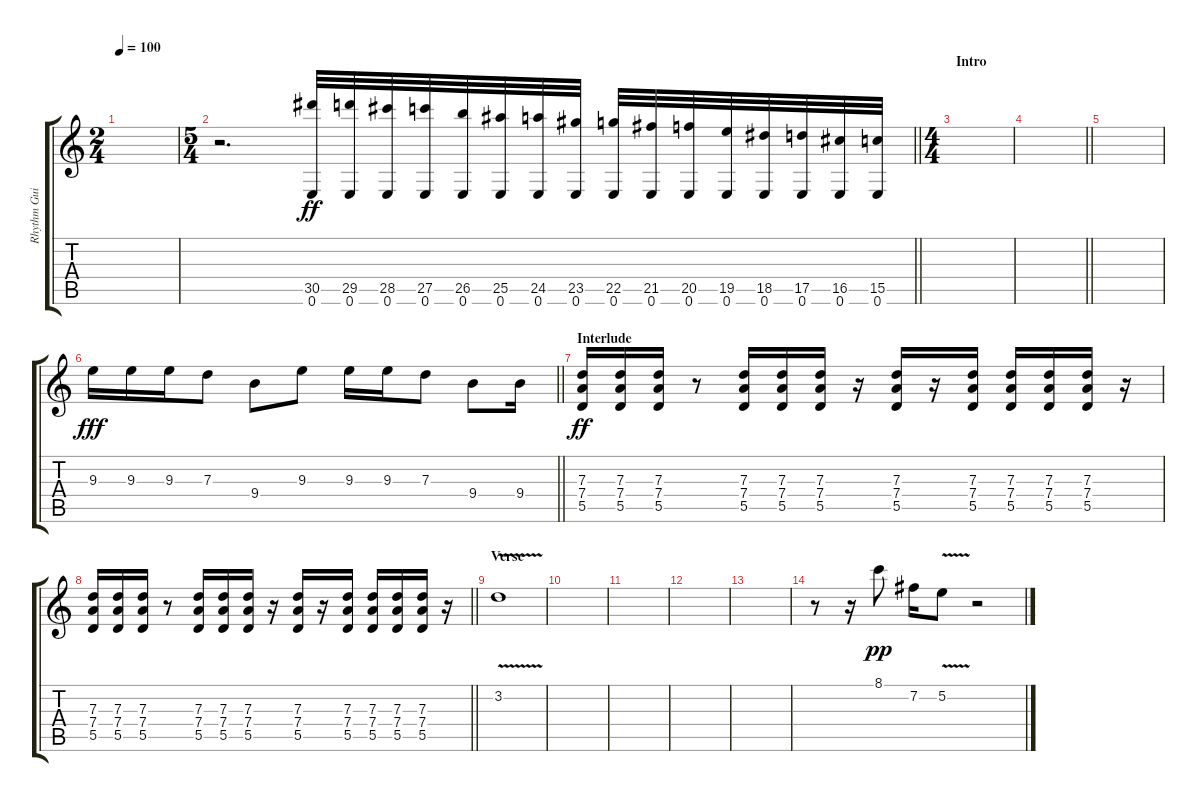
\track ("Rhythm Guitar" "Rhythm Gui") {instrument distortionguitar}
\staff {score tabs}
\tuning (E4 B3 G3 D3 A2 E2) {hide}
\ts (2 4)
\tempo 100
\clef g2
\ks c
|
\ts (5 4)
\barLineRight lightlight
r.2{d} (30.5 0.6).32{dy ff} (29.5 0.6).32 (28.5 0.6).32 (27.5 0.6).32 (26.5 0.6).32 (25.5 0.6).32 (24.5 0.6).32 (23.5 0.6).32 (22.5 0.6).32 (21.5 0.6).32 (20.5 0.6).32 (19.5 0.6).32 (18.5 0.6).32 (17.5 0.6).32 (16.5 0.6).32 (15.5 0.6).32 |
\ts (4 4)
\section ("" "Intro")
|
\barLineRight lightlight
|
|
\barLineRight lightlight
9.3.16{dy fff} 9.3.16 9.3.16 7.3.8 9.4.8 9.3.8 9.3.16 9.3.16 7.3.8 9.4.8 9.4.16 |
\section ("" "Interlude")
(7.3 7.4 5.5).16{dy ff} (7.3 7.4 5.5).16 (7.3 7.4 5.5).16 r.8 (7.3 7.4 5.5).16 (7.3 7.4 5.5).16 (7.3 7.4 5.5).16 r.16 (7.3 7.4 5.5).16 r.16 (7.3 7.4 5.5).16 (7.3 7.4 5.5).16 (7.3 7.4 5.5).16 (7.3 7.4 5.5).16 r.16 |
\barLineRight lightlight
(7.3 7.4 5.5).16 (7.3 7.4 5.5).16 (7.3 7.4 5.5).16 r.8 (7.3 7.4 5.5).16 (7.3 7.4 5.5).16 (7.3 7.4 5.5).16 r.16 (7.3 7.4 5.5).16 r.16 (7.3 7.4 5.5).16 (7.3 7.4 5.5).16 (7.3 7.4 5.5).16 (7.3 7.4 5.5).16 r.16 |
\section ("" "Verse")
3.2{v}.1 |
|
|
|
|
r.8 r.16 8.1.8{dy pp} 7.2.16 5.2{v}.8 r.2
